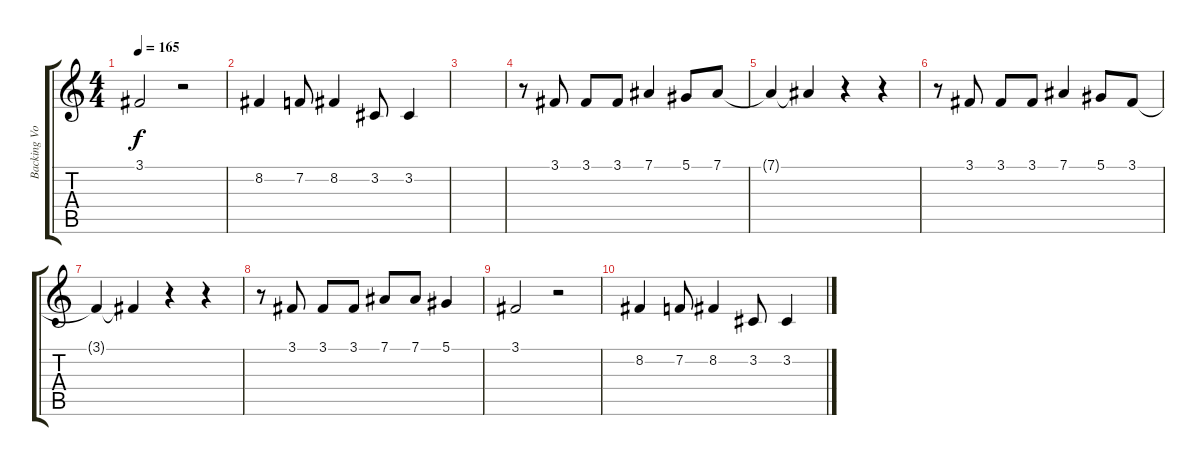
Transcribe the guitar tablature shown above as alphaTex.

\track ("Backing Vocals" "Backing Vo") {instrument violin}
\staff {score tabs}
\tuning (Eb4 Bb3 Gb3 Db3 Ab2 Eb2) {hide}
\ts (4 4)
\tempo 165
\clef g2
\ks c
3.1.2{dy f} r.2 |
8.2.4 7.2.8 8.2.4 3.2.8 3.2.4 |
|
r.8{balance 14} 3.1.8 3.1.8 3.1.8 7.1.4 5.1.8 7.1.8 |
7.1{t}.4 7.1{t}.4 r.4 r.4 |
r.8{balance 14} 3.1.8 3.1.8 3.1.8 7.1.4 5.1.8 3.1.8 |
3.1{t}.4 3.1{t}.4 r.4 r.4 |
r.8 3.1.8 3.1.8 3.1.8 7.1.8 7.1.8 5.1.4 |
3.1.2 r.2 |
8.2.4 7.2.8 8.2.4 3.2.8 3.2.4
